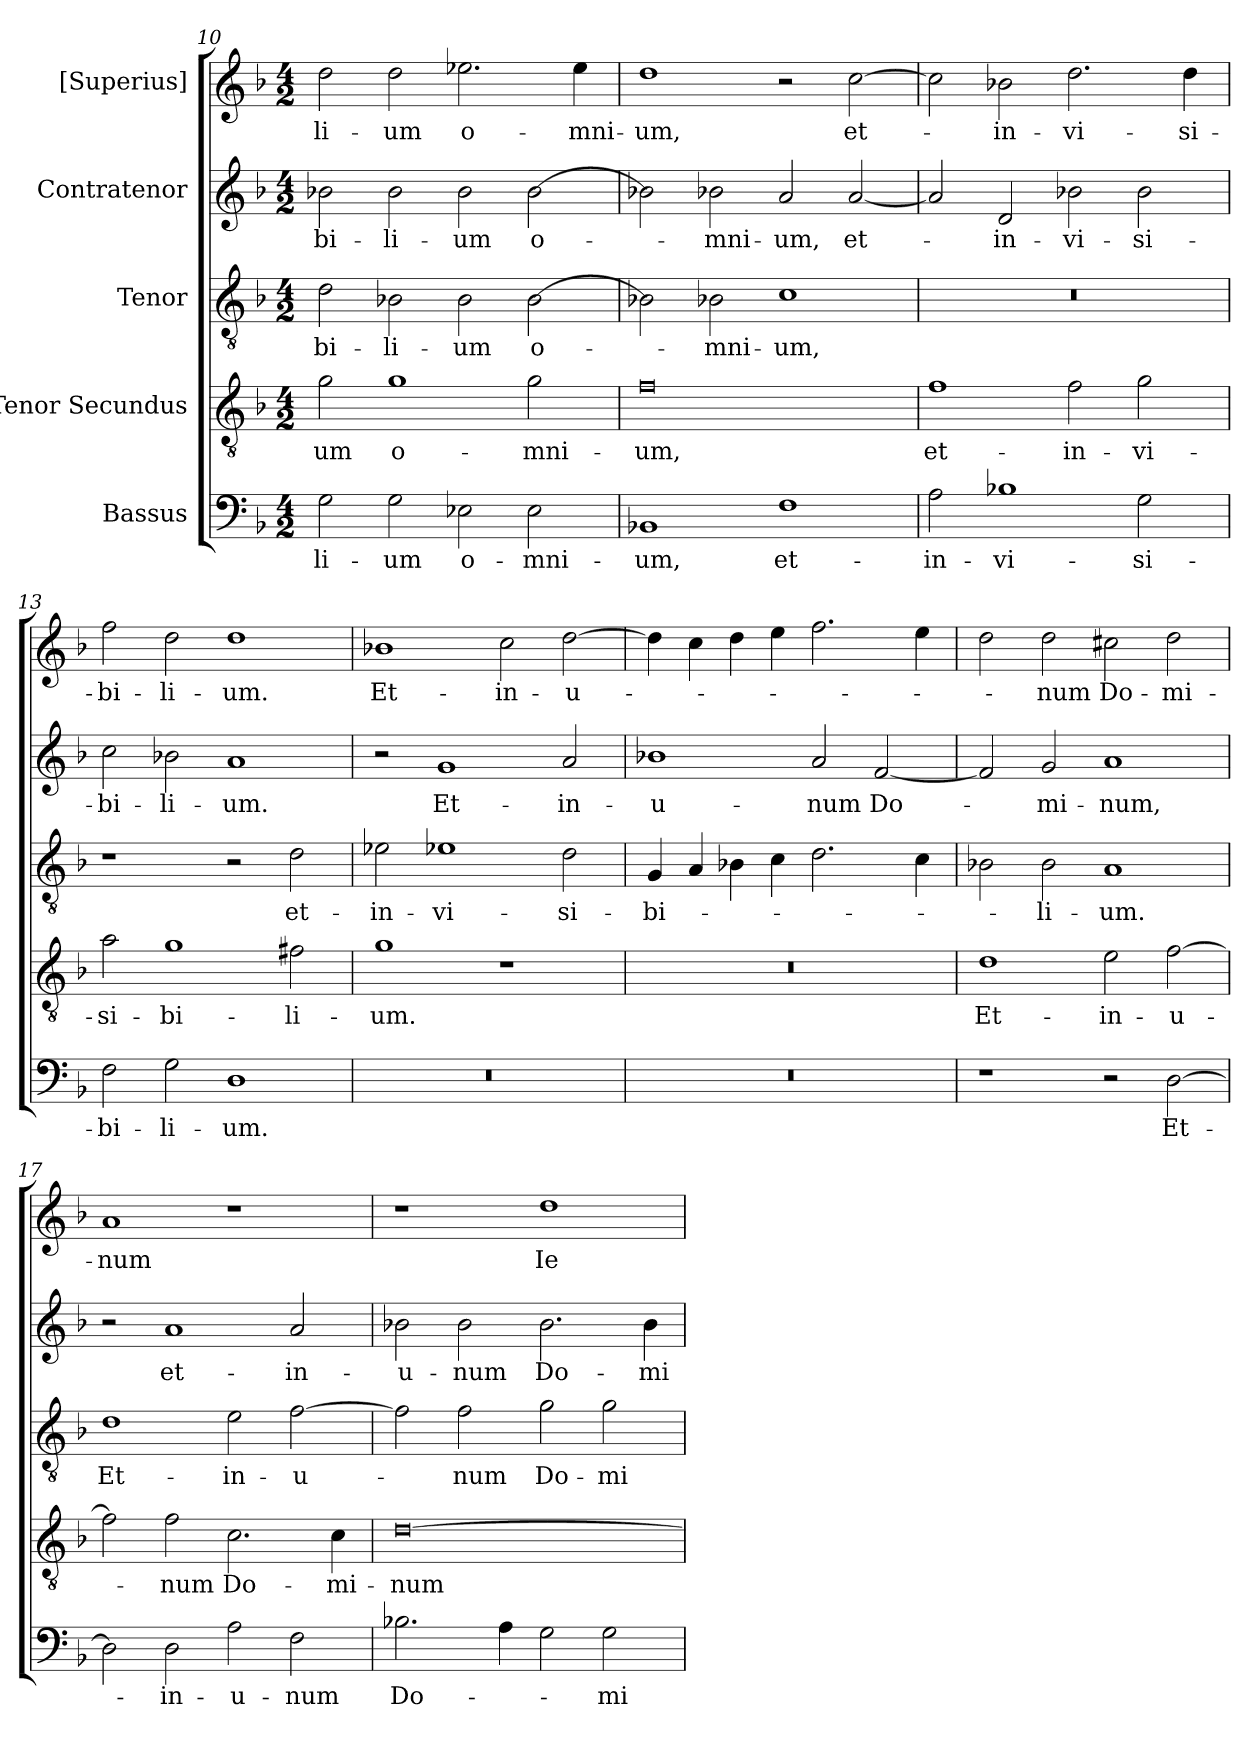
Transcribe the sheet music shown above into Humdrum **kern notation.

**kern	**text	**kern	**text	**kern	**text	**kern	**text	**kern	**text
*part5	*part5	*part4	*part4	*part3	*part3	*part2	*part2	*part1	*part1
*staff5	*staff5	*staff4	*staff4	*staff3	*staff3	*staff2	*staff2	*staff1	*staff1
*I"Bassus	*	*I"Tenor Secundus	*	*I"Tenor	*	*I"Contratenor	*	*I"[Superius]	*
*clefF4	*	*clefGv2	*	*clefGv2	*	*clefG2	*	*clefG2	*
*k[b-]	*	*k[b-]	*	*k[b-]	*	*k[b-]	*	*k[b-]	*
*M4/2	*	*M4/2	*	*M4/2	*	*M4/2	*	*M4/2	*
=10	=10	=10	=10	=10	=10	=10	=10	=10	=10
2G\	-li-	2g\	-um	2d\	-bi-	2b-X\	-bi-	2dd\	-li-
2G\	-um	1g\	o-	2B-X\	-li-	2b-\	-li-	2dd\	-um
2E-X\	o-	.	.	2B-\	-um	2b-\	-um	2.ee-X\	o-
2E-\	-mni-	2g\	-mni-	[2B-\	o-	[2b-\	o-	.	.
.	.	.	.	.	.	.	.	4ee-\	-mni-
=11	=11	=11	=11	=11	=11	=11	=11	=11	=11
1BB-X/	-um,	0f\	-um,	2B-X\]	.	2b-X\]	.	1dd\	-um,
.	.	.	.	2B-X\	-mni-	2b-X\	-mni-	.	.
1F\	et-	.	.	1c\	-um,	2a/	-um,	2r	.
.	.	.	.	.	.	[2a/	et-	[2cc\	et-
=12	=12	=12	=12	=12	=12	=12	=12	=12	=12
2A\	in-	1f\	et-	0r	.	2a/]	.	2cc\]	.
1B-X\	-vi-	.	.	.	.	2d/	in-	2b-X\	in-
.	.	2f\	in-	.	.	2b-X\	-vi-	2.dd\	-vi-
2G\	-si-	2g\	-vi-	.	.	2b-\	-si-	.	.
.	.	.	.	.	.	.	.	4dd\	-si-
=13	=13	=13	=13	=13	=13	=13	=13	=13	=13
2F\	-bi-	2a\	-si-	1r	.	2cc\	-bi-	2ff\	-bi-
2G\	-li-	1g\	-bi-	.	.	2b-X\	-li-	2dd\	-li-
1D\	-um.	.	.	2r	.	1a/	-um.	1dd\	-um.
.	.	2f#X\	-li-	2d\	et-	.	.	.	.
=14	=14	=14	=14	=14	=14	=14	=14	=14	=14
0r	.	1g\	-um.	2e-X\	in-	2r	.	1b-X\	Et-
.	.	.	.	1e-X\	-vi-	1g/	Et-	.	.
.	.	1r	.	.	.	.	.	2cc\	in-
.	.	.	.	2d\	-si-	2a/	in-	[2dd\	u-
=15	=15	=15	=15	=15	=15	=15	=15	=15	=15
0r	.	0r	.	4G/	-bi-	1b-X\	u-	4dd\]	.
.	.	.	.	4A/	.	.	.	4cc\	.
.	.	.	.	4B-X\	.	.	.	4dd\	.
.	.	.	.	4c\	.	.	.	4ee\	.
.	.	.	.	2.d\	.	2a/	-num	2.ff\	.
.	.	.	.	.	.	[2f/	Do-	.	.
.	.	.	.	4c\	.	.	.	4ee\	.
=16	=16	=16	=16	=16	=16	=16	=16	=16	=16
1r	.	1d\	Et-	2B-X\	.	2f/]	.	2dd\	.
.	.	.	.	2B-\	-li-	2g/	-mi-	2dd\	-num
2r	.	2e\	in-	1A/	-um.	1a/	-num,	2cc#X\	Do-
[2D\	Et-	[2f\	u-	.	.	.	.	2dd\	-mi-
=17	=17	=17	=17	=17	=17	=17	=17	=17	=17
2D\]	.	2f\]	.	1d\	Et-	2r	.	1a/	-num
2D\	in-	2f\	-num	.	.	1a/	et-	.	.
2A\	u-	2.c\	Do-	2e\	in-	.	.	1r	.
2F\	-num	.	.	[2f\	u-	2a/	in-	.	.
.	.	4c\	-mi-	.	.	.	.	.	.
=18	=18	=18	=18	=18	=18	=18	=18	=18	=18
2.B-X\	Do-	[0d\	-num	2f\]	.	2b-X\	u-	1r	.
.	.	.	.	2f\	-num	2b-\	-num	.	.
4A\	.	.	.	.	.	.	.	.	.
2G\	.	.	.	2g\	Do-	2.b-\	Do-	1dd\	Ie-
2G\	-mi-	.	.	2g\	-mi-	.	.	.	.
.	.	.	.	.	.	4b-\	-mi-	.	.
=	=	=	=	=	=	=	=	=	=
*-	*-	*-	*-	*-	*-	*-	*-	*-	*-
